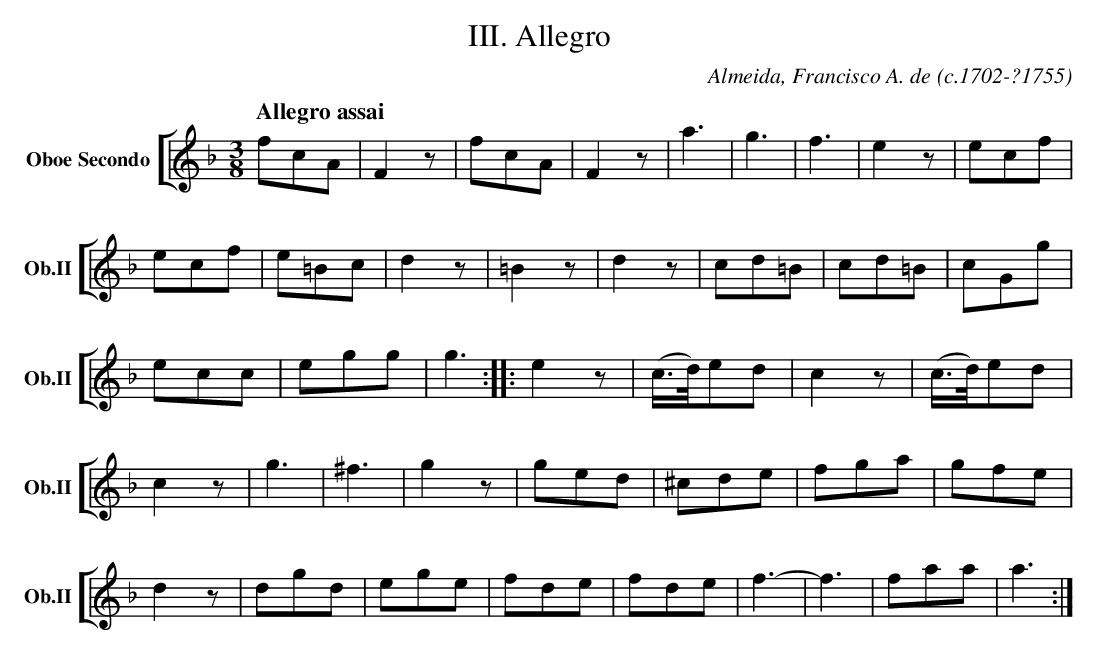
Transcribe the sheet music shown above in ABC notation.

X:1
T:III. Allegro
C:Almeida, Francisco A. de (c.1702-?1755)
M:3/8
L:1/8
K:F
V: 2 clef=treble name="Oboe Secondo" sname="Ob.II"
%%staves [( 2 )]
[Q:"Allegro assai"]fcA|F2z| fcA|F2z| a3|g3|f3|e2z|ecf|ecf|e=Bc|d2z|=B2z|d2z|cd=B|cd=B|cGg|ecc|egg|g3::e2z| \
   (c/>d/)ed|c2z|(c/>d/)ed|c2z|g3|^f3|g2z|ged|^cde|fga|gfe|d2z|dgd|ege|fde|fde|f3-|f3|faa| a3 :| \
